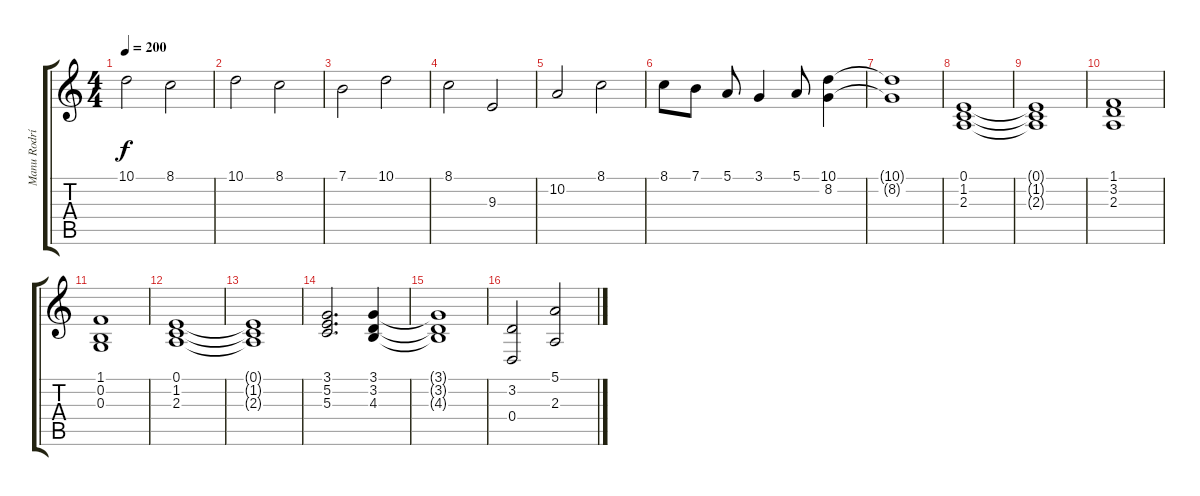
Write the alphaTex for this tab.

\track ("Manu Rodríguez" "Manu Rodrí") {instrument stringensemble1}
\staff {score tabs}
\tuning (E4 B3 G3 D3 A2 E2) {hide}
\ts (4 4)
\tempo 200
\clef g2
\ks c
10.1.2{dy f} 8.1.2 |
10.1.2 8.1.2 |
7.1.2 10.1.2 |
8.1.2 9.3.2 |
10.2.2 8.1.2 |
8.1.8 7.1.8 5.1.8 3.1.4 5.1.8 (10.1 8.2).4 |
(10.1{t} 8.2{t}).1 |
(0.1 1.2 2.3).1 |
(0.1{t} 1.2{t} 2.3{t}).1 |
(1.1 3.2 2.3).1 |
(1.1 0.2 0.3).1 |
(0.1 1.2 2.3).1 |
(0.1{t} 1.2{t} 2.3{t}).1 |
(3.1 5.2 5.3).2{d} (3.1 3.2 4.3).4 |
(3.1{t} 3.2{t} 4.3{t}).1 |
(3.2 0.4).2 (5.1 2.3).2
